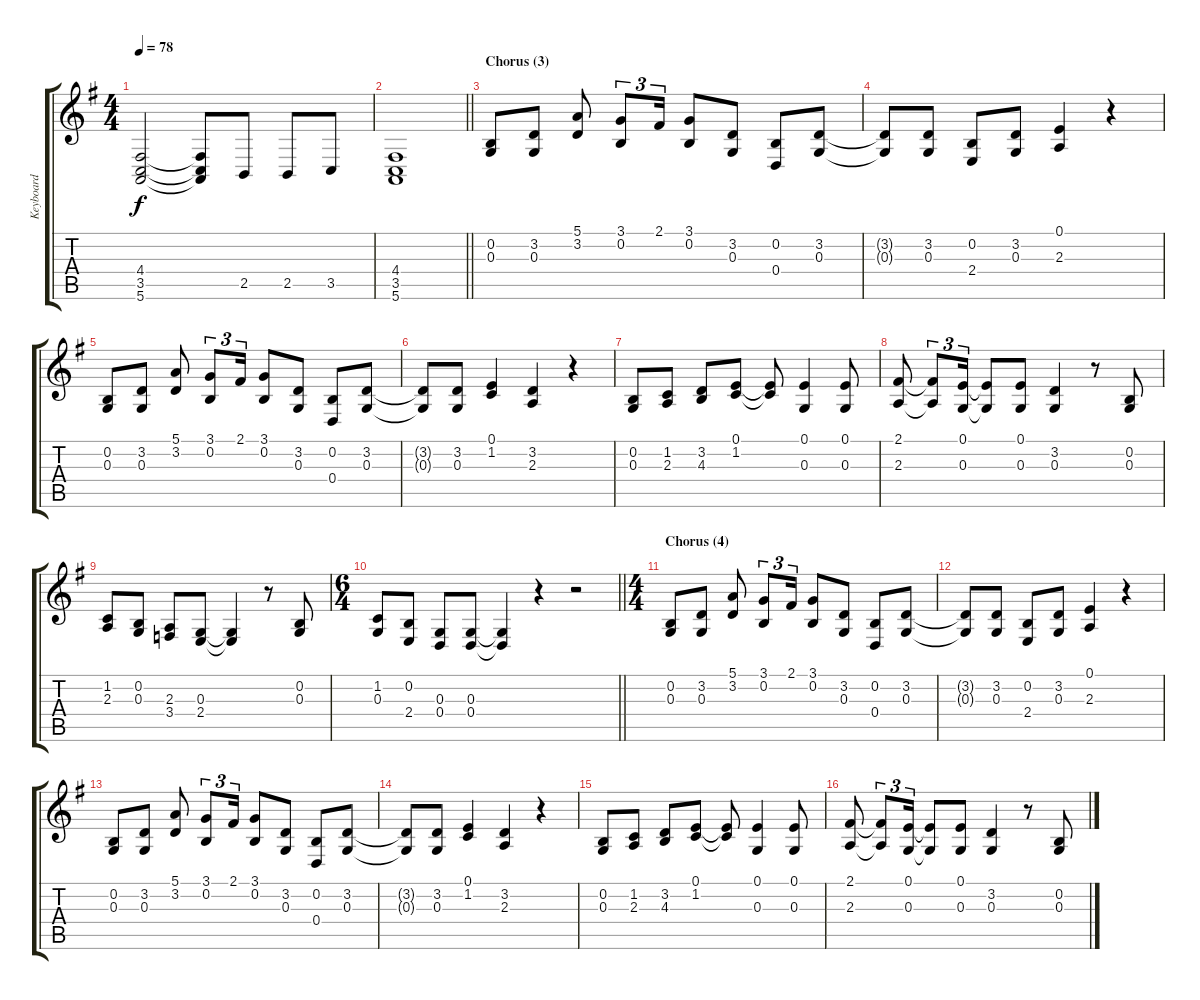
\track ("Keyboard" "Keyboard") {instrument brasssection}
\staff {score tabs}
\tuning (E4 B3 G3 D3 A2 E2) {hide}
\ts (4 4)
\tempo 78
\clef g2
\ks g
(4.4 3.5 5.6).2{dy f} (4.4{t} 3.5{t} 5.6{t}).8 2.5.8 2.5.8 3.5.8 |
\barLineRight lightlight
(4.4 3.5 5.6).1 |
\section ("" "Chorus (3)")
(0.2 0.3).8{instrument brasssection} (3.2 0.3).8 (5.1 3.2).8 (3.1 0.2).8{tu (3 2)} 2.1.16{tu (3 2)} (3.1 0.2).8 (3.2 0.3).8 (0.2 0.4).8 (3.2 0.3).8 |
(3.2{t} 0.3{t}).8 (3.2 0.3).8 (0.2 2.4).8 (3.2 0.3).8 (0.1 2.3).4 r.4 |
(0.2 0.3).8 (3.2 0.3).8 (5.1 3.2).8 (3.1 0.2).8{tu (3 2)} 2.1.16{tu (3 2)} (3.1 0.2).8 (3.2 0.3).8 (0.2 0.4).8 (3.2 0.3).8 |
(3.2{t} 0.3{t}).8 (3.2 0.3).8 (0.1 1.2).4 (3.2 2.3).4 r.4 |
(0.2 0.3).8 (1.2 2.3).8 (3.2 4.3).8 (0.1 1.2).8 (0.1{t} 1.2{t}).8 (0.1 0.3).4 (0.1 0.3).8 |
(2.1 2.3).8 (2.1{t} 2.3{t}).8{tu (3 2)} (0.1 0.3).16{tu (3 2)} (0.1{t} 0.3{t}).8 (0.1 0.3).8 (3.2 0.3).4 r.8 (0.2 0.3).8 |
(1.2 2.3).8 (0.2 0.3).8 (2.3 3.4).8 (0.3 2.4).8 (0.3{t} 2.4{t}).4 r.8 (0.2 0.3).8 |
\ts (6 4)
\barLineRight lightlight
(1.2 0.3).8 (0.2 2.4).8 (0.3 0.4).8 (0.3 0.4).8 (0.3{t} 0.4{t}).4 r.4 r.2 |
\ts (4 4)
\section ("" "Chorus (4)")
(0.2 0.3).8 (3.2 0.3).8 (5.1 3.2).8 (3.1 0.2).8{tu (3 2)} 2.1.16{tu (3 2)} (3.1 0.2).8 (3.2 0.3).8 (0.2 0.4).8 (3.2 0.3).8 |
(3.2{t} 0.3{t}).8 (3.2 0.3).8 (0.2 2.4).8 (3.2 0.3).8 (0.1 2.3).4 r.4 |
(0.2 0.3).8 (3.2 0.3).8 (5.1 3.2).8 (3.1 0.2).8{tu (3 2)} 2.1.16{tu (3 2)} (3.1 0.2).8 (3.2 0.3).8 (0.2 0.4).8 (3.2 0.3).8 |
(3.2{t} 0.3{t}).8 (3.2 0.3).8 (0.1 1.2).4 (3.2 2.3).4 r.4 |
(0.2 0.3).8 (1.2 2.3).8 (3.2 4.3).8 (0.1 1.2).8 (0.1{t} 1.2{t}).8 (0.1 0.3).4 (0.1 0.3).8 |
(2.1 2.3).8 (2.1{t} 2.3{t}).8{tu (3 2)} (0.1 0.3).16{tu (3 2)} (0.1{t} 0.3{t}).8 (0.1 0.3).8 (3.2 0.3).4 r.8 (0.2 0.3).8
